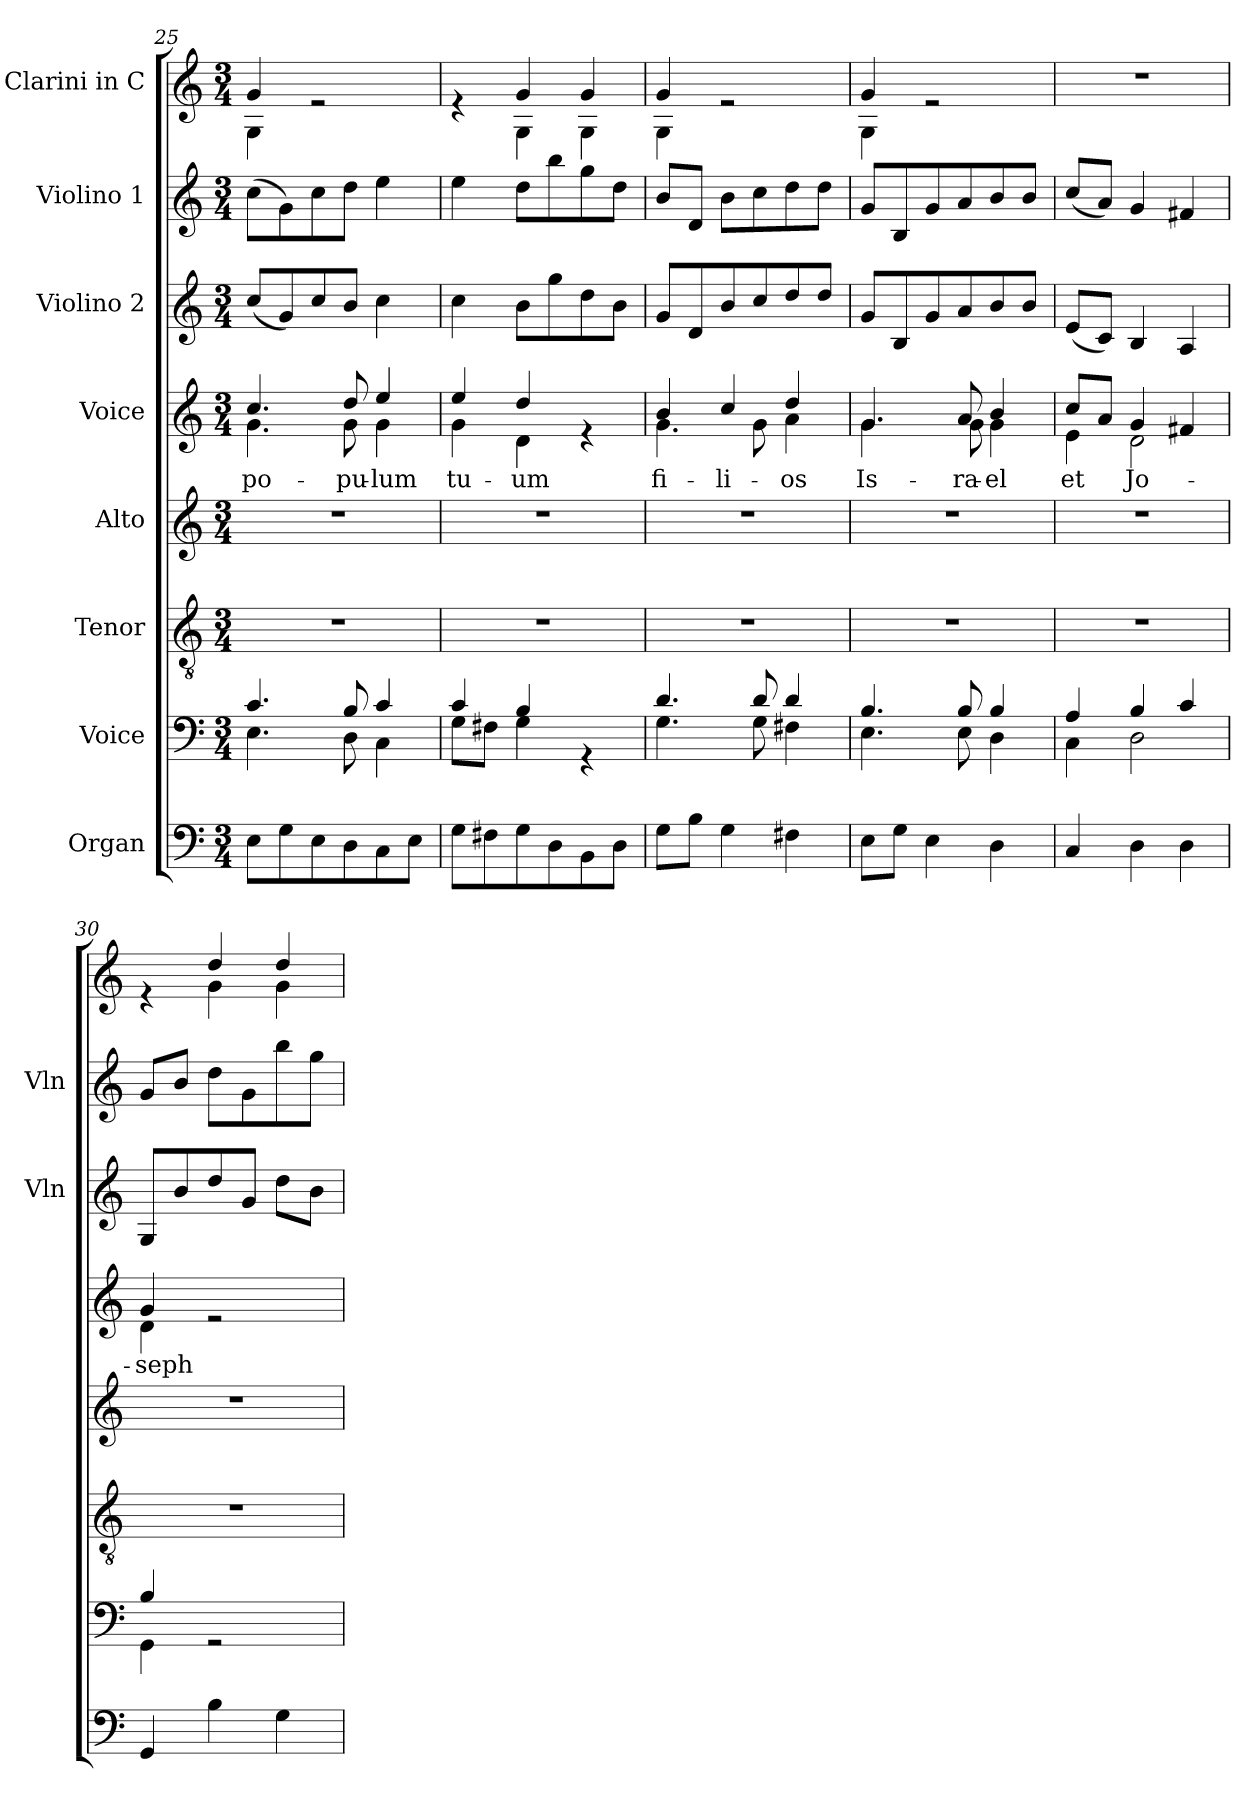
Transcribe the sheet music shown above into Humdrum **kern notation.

**kern	**kern	**kern	**kern	**kern	**text	**kern	**kern	**kern
*part8	*part7	*part6	*part5	*part4	*part4	*part3	*part2	*part1
*staff8	*staff7	*staff6	*staff5	*staff4	*staff4	*staff3	*staff2	*staff1
*I"Organ	*I"Voice	*I"Tenor	*I"Alto	*I"Voice	*	*I"Violino 2	*I"Violino 1	*I"Clarini in C
*	*	*	*	*	*	*I'Vln	*I'Vln	*
*clefF4	*clefF4	*clefGv2	*clefG2	*clefG2	*	*clefG2	*clefG2	*clefG2
*k[]	*k[]	*k[]	*k[]	*k[]	*	*k[]	*k[]	*k[]
*M3/4	*M3/4	*M3/4	*M3/4	*M3/4	*	*M3/4	*M3/4	*M3/4
=25	=25	=25	=25	=25	=25	=25	=25	=25
*	*^	*	*	*	*	*	*	*
!	!	!	!	!	!	!LO:LY:b	!	!	!
*	*	*	*	*	*^	*	*	*	*^
8E\L	4.c/	4.E\	2.r	2.r	4.cc/	4.g\	po-	(8cc/L	(8cc\L	4g/	4G\
8G\	.	.	.	.	.	.	.	8g/)	8g\)	.	.
8E\	.	.	.	.	.	.	.	8cc/	8cc\	2re	2ryy
!	!	!	!	!	!	!	!LO:LY:b	!	!	!	!
8D\	8B/	8D\	.	.	8dd/	8g\	-pu-	8b/J	8dd\J	.	.
!	!	!	!	!	!	!	!LO:LY:b	!	!	!	!
8C\	4c/	4C\	.	.	4ee/	4g\	-lum	4cc\	4ee\	.	.
8E\J	.	.	.	.	.	.	.	.	.	.	.
=26	=26	=26	=26	=26	=26	=26	=26	=26	=26	=26	=26
!	!	!	!	!	!	!	!LO:LY:b	!	!	!	!
8G\L	4c/	8G\L	2.r	2.r	4ee/	4g\	tu-	4cc\	4ee\	4re	4ryy
8F#X\	.	8F#X\J	.	.	.	.	.	.	.	.	.
!	!	!	!	!	!	!	!LO:LY:b	!	!	!	!
8G\	4B/	4G\	.	.	4dd/	4d\	-um	8b\L	8dd\L	4g/	4G\
8D\	.	.	.	.	.	.	.	8gg\	8bb\	.	.
8BB\	4rGG	4ryy	.	.	4re	4ryy	.	8dd\	8gg\	4g/	4G\
8D\J	.	.	.	.	.	.	.	8b\J	8dd\J	.	.
=27	=27	=27	=27	=27	=27	=27	=27	=27	=27	=27	=27
!	!	!	!	!	!	!	!LO:LY:b	!	!	!	!
8G\L	4.d/	4.G\	2.r	2.r	4b/	4.g\	fi-	8g/L	8b/L	4g/	4G\
8B\J	.	.	.	.	.	.	.	8d/	8d/J	.	.
!	!	!	!	!	!	!	!LO:LY:b	!	!	!	!
4G\	.	.	.	.	4cc/	.	-li-	8b/	8b\L	2re	2ryy
.	8d/	8G\	.	.	.	8g\	.	8cc/	8cc\	.	.
!	!	!	!	!	!	!	!LO:LY:b	!	!	!	!
4F#X\	4d/	4F#X\	.	.	4dd/	4a\	-os	8dd/	8dd\	.	.
.	.	.	.	.	.	.	.	8dd/J	8dd\J	.	.
=28	=28	=28	=28	=28	=28	=28	=28	=28	=28	=28	=28
!	!	!	!	!	!	!	!LO:LY:b	!	!	!	!
8E\L	4.B/	4.E\	2.r	2.r	4.g/	4.g\	Is-	8g/L	8g/L	4g/	4G\
8G\J	.	.	.	.	.	.	.	8B/	8B/	.	.
4E\	.	.	.	.	.	.	.	8g/	8g/	2re	2ryy
!	!	!	!	!	!	!	!LO:LY:b	!	!	!	!
.	8B/	8E\	.	.	8a/	8g\	-ra-	8a/	8a/	.	.
!	!	!	!	!	!	!	!LO:LY:b	!	!	!	!
4D\	4B/	4D\	.	.	4b/	4g\	-el	8b/	8b/	.	.
.	.	.	.	.	.	.	.	8b/J	8b/J	.	.
*	*	*	*	*	*	*	*	*	*	*v	*v
=29	=29	=29	=29	=29	=29	=29	=29	=29	=29	=29
!	!	!	!	!	!	!	!LO:LY:b	!	!	!
4C/	4A/	4C\	2.r	2.r	8cc/L	4e\	et	(8e/L	(8cc/L	2.r
.	.	.	.	.	8a/J	.	.	8c/J)	8a/J)	.
!	!	!	!	!	!	!	!LO:LY:b	!	!	!
4D\	4B/	2D\	.	.	4g/	2d\	Jo-	4B/	4g/	.
4D\	4c/	.	.	.	4f#X/	.	.	4A/	4f#X/	.
!!LO:PB:g=z
=30	=30	=30	=30	=30	=30	=30	=30	=30	=30	=30
!	!	!	!	!	!	!	!LO:LY:b	!	!	!
*	*	*	*	*	*	*	*	*	*	*^
4GG/	4B/	4GG\	2.r	2.r	4g/	4d\	-seph	8G/L	8g/L	4re	4ryy
.	.	.	.	.	.	.	.	8b/	8b/J	.	.
4B\	2rGG	2ryy	.	.	2re	2ryy	.	8dd/	8dd\L	4dd/	4g\
.	.	.	.	.	.	.	.	8g/J	8g\	.	.
4G\	.	.	.	.	.	.	.	8dd\L	8bb\	4dd/	4g\
.	.	.	.	.	.	.	.	8b\J	8gg\J	.	.
*	*v	*v	*	*	*v	*v	*	*	*	*v	*v
=	=	=	=	=	=	=	=	=
*-	*-	*-	*-	*-	*-	*-	*-	*-
